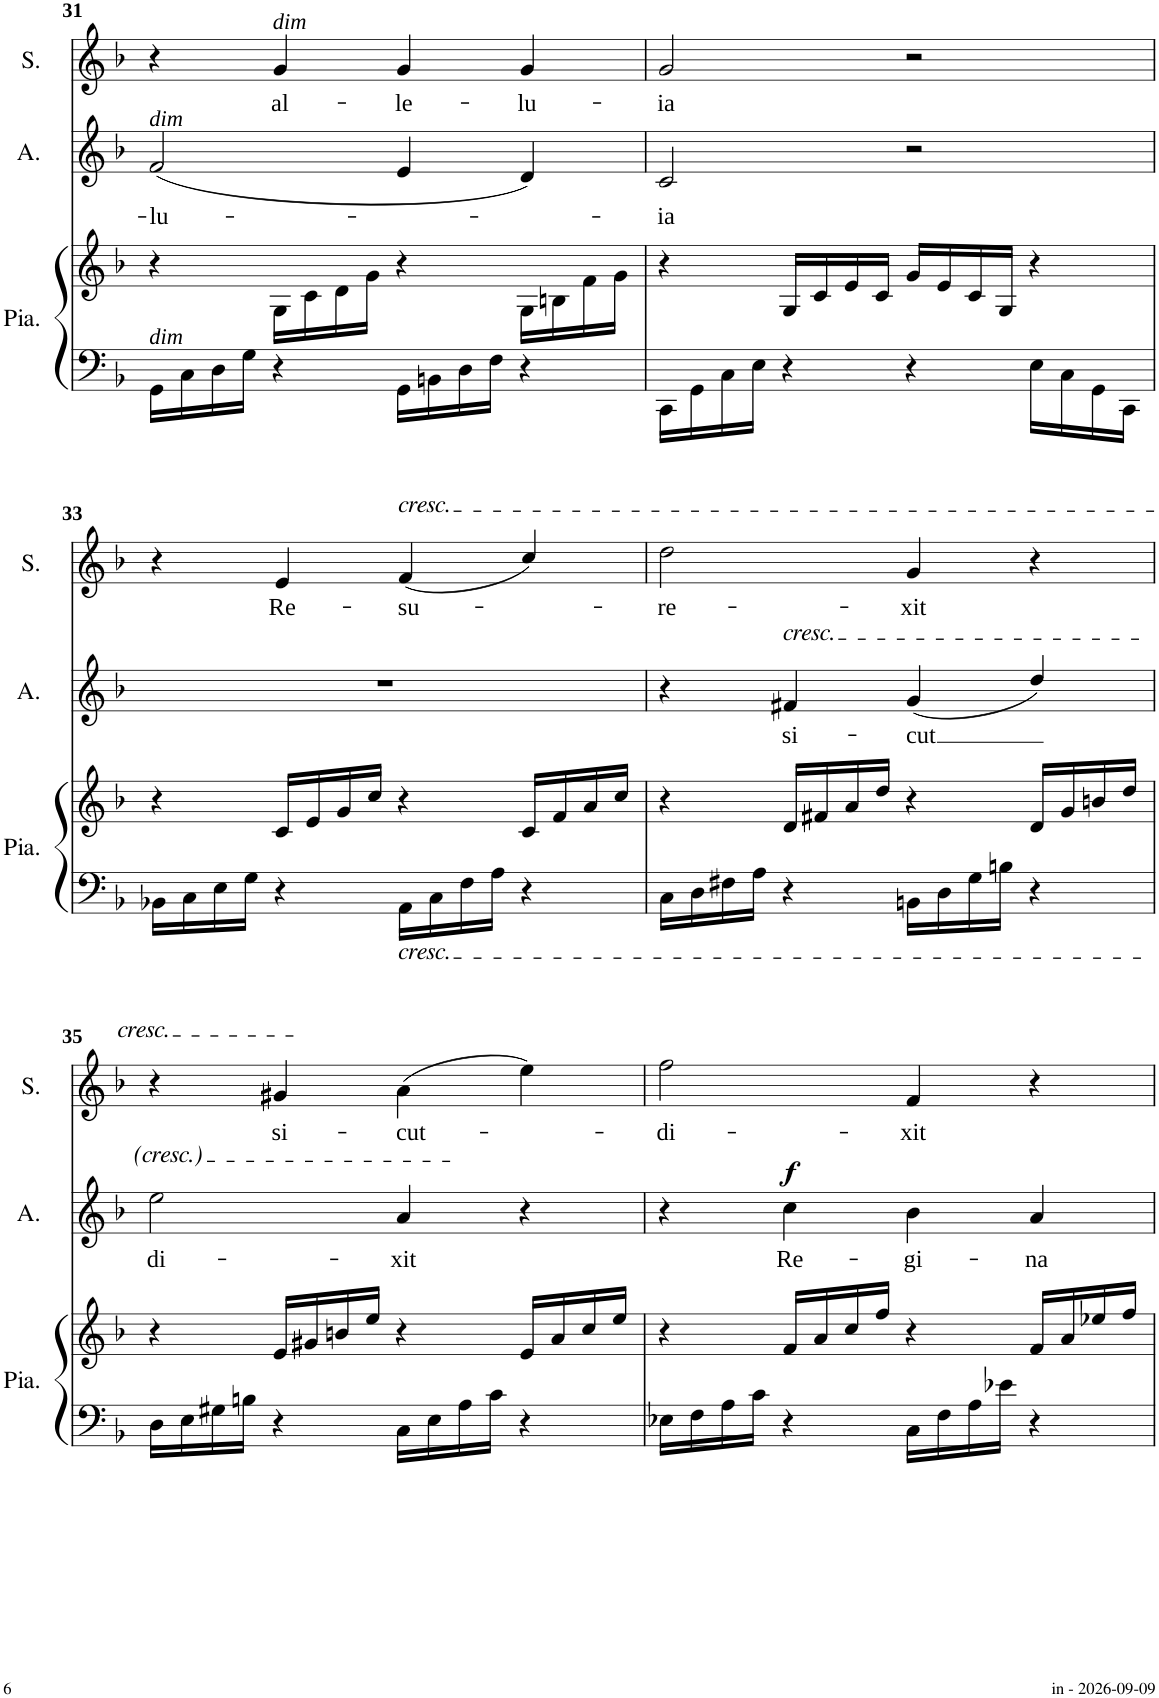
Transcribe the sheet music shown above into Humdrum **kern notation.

**kern	**kern	**kern	**text	**dynam	**kern	**text
*part3	*part3	*part2	*part2	*part2	*part1	*part1
*staff4	*staff3	*staff2	*staff2	*staff2	*staff1	*staff1
*I"Piano	*	*I"Alto	*	*	*I"Soprano	*
*I'Pia.	*	*I'A.	*	*	*I'S.	*
!!LO:PB:g=z
*clefF4	*clefG2	*clefG2	*	*	*clefG2	*
*k[b-]	*k[b-]	*k[b-]	*	*	*k[b-]	*
*M2/2	*M2/2	*M2/2	*	*	*M2/2	*
*met(c|)	*met(c|)	*met(c|)	*	*	*met(c|)	*
=31	=31	=31	=31	=31	=31	=31
!	!	!LO:TX:a:i:t=dim	!	!	!	!
!LO:TX:a:i:t=dim	!	!	!	!	!	!
!	!	!	!LO:LY:b	!	!	!
16GG\LL	4r	(2f/	-lu-	.	4r	.
16C\	.	.	.	.	.	.
16D\	.	.	.	.	.	.
16G\JJ	.	.	.	.	.	.
!	!	!	!	!	!LO:TX:a:i:t=dim	!
!	!	!	!	!	!	!LO:LY:b
4r	16G\LL	.	.	.	4g/	al-
.	16c\	.	.	.	.	.
.	16d\	.	.	.	.	.
.	16g\JJ	.	.	.	.	.
!	!	!	!	!	!	!LO:LY:b
16GG\LL	4r	4e/	.	.	4g/	-le-
16BBn\	.	.	.	.	.	.
16D\	.	.	.	.	.	.
16F\JJ	.	.	.	.	.	.
!	!	!	!	!	!	!LO:LY:b
4r	16G\LL	4d/)	.	.	4g/	-lu-
.	16Bn\	.	.	.	.	.
.	16f\	.	.	.	.	.
.	16g\JJ	.	.	.	.	.
=32	=32	=32	=32	=32	=32	=32
!	!	!	!LO:LY:b	!	!	!LO:LY:b
16CC\LL	4r	2c/	-ia	.	2g/	-ia
16GG\	.	.	.	.	.	.
16C\	.	.	.	.	.	.
16E\JJ	.	.	.	.	.	.
4r	16G/LL	.	.	.	.	.
.	16c/	.	.	.	.	.
.	16e/	.	.	.	.	.
.	16c/JJ	.	.	.	.	.
4r	16g/LL	2r	.	.	2r	.
.	16e/	.	.	.	.	.
.	16c/	.	.	.	.	.
.	16G/JJ	.	.	.	.	.
16E\LL	4r	.	.	.	.	.
16C\	.	.	.	.	.	.
16GG\	.	.	.	.	.	.
16CC\JJ	.	.	.	.	.	.
!!LO:LB:g=z
=33	=33	=33	=33	=33	=33	=33
16BB-X\LL	4r	1r	.	.	4r	.
16C\	.	.	.	.	.	.
16E\	.	.	.	.	.	.
16G\JJ	.	.	.	.	.	.
!	!	!	!	!	!	!LO:LY:b
4r	16c/LL	.	.	.	4e/	Re-
.	16e/	.	.	.	.	.
.	16g/	.	.	.	.	.
.	16cc/JJ	.	.	.	.	.
!	!	!	!	!	!LO:TX:a:i:t=cresc.	!
!LO:TX:b:i:t=cresc.	!	!	!	!	!	!
!	!	!	!	!	!	!LO:LY:b
16AA\LL	4r	.	.	.	(4f/	-su-
16C\	.	.	.	.	.	.
16F\	.	.	.	.	.	.
16A\JJ	.	.	.	.	.	.
4r	16c/LL	.	.	.	4cc/)	.
.	16f/	.	.	.	.	.
.	16a/	.	.	.	.	.
.	16cc/JJ	.	.	.	.	.
=34	=34	=34	=34	=34	=34	=34
!	!	!	!	!	!	!LO:LY:b
16C\LL	4r	4r	.	.	2dd\	-re-
16D\	.	.	.	.	.	.
16F#X\	.	.	.	.	.	.
16A\JJ	.	.	.	.	.	.
!	!	!LO:TX:a:i:t=cresc.	!	!	!	!
!	!	!	!LO:LY:b	!	!	!
4r	16d/LL	4f#X/	si-	.	.	.
.	16f#X/	.	.	.	.	.
.	16a/	.	.	.	.	.
.	16dd/JJ	.	.	.	.	.
!	!	!	!LO:LY:b	!	!	!LO:LY:b
16BBn\LL	4r	(4g/	-cut	.	4g/	-xit
16D\	.	.	.	.	.	.
16G\	.	.	.	.	.	.
16Bn\JJ	.	.	.	.	.	.
4r	16d/LL	4dd/)	.	.	4r	.
.	16g/	.	.	.	.	.
.	16bn/	.	.	.	.	.
.	16dd/JJ	.	.	.	.	.
!!LO:LB:g=z
=35	=35	=35	=35	=35	=35	=35
!	!	!	!	!	!LO:TX:a:i:t=cresc.	!
!	!	!	!LO:LY:b	!	!	!
16D\LL	4r	2ee\	di-	.	4r	.
16E\	.	.	.	.	.	.
16G#X\	.	.	.	.	.	.
16Bn\JJ	.	.	.	.	.	.
!	!	!	!	!	!	!LO:LY:b
4r	16e/LL	.	.	.	4g#X/	si-
.	16g#X/	.	.	.	.	.
.	16bn/	.	.	.	.	.
.	16ee/JJ	.	.	.	.	.
!	!	!	!LO:LY:b	!	!	!LO:LY:b
16C\LL	4r	4a/	-xit	.	(4a\	-cut-
16E\	.	.	.	.	.	.
16A\	.	.	.	.	.	.
16c\JJ	.	.	.	.	.	.
4r	16e/LL	4r	.	.	4ee\)	.
.	16a/	.	.	.	.	.
.	16cc/	.	.	.	.	.
.	16ee/JJ	.	.	.	.	.
=36	=36	=36	=36	=36	=36	=36
!	!	!	!	!	!	!LO:LY:b
16E-X\LL	4r	4r	.	.	2ff\	-di-
16F\	.	.	.	.	.	.
16A\	.	.	.	.	.	.
16c\JJ	.	.	.	.	.	.
!	!	!	!LO:LY:b	!LO:DY:a	!	!
4r	16f/LL	4cc\	Re-	f	.	.
.	16a/	.	.	.	.	.
.	16cc/	.	.	.	.	.
.	16ff/JJ	.	.	.	.	.
!	!	!	!LO:LY:b	!	!	!LO:LY:b
16C\LL	4r	4b-\	-gi-	.	4f/	-xit
16F\	.	.	.	.	.	.
16A\	.	.	.	.	.	.
16e-X\JJ	.	.	.	.	.	.
!	!	!	!LO:LY:b	!	!	!
4r	16f/LL	4a/	-na	.	4r	.
.	16a/	.	.	.	.	.
.	16ee-X/	.	.	.	.	.
.	16ff/JJ	.	.	.	.	.
=	=	=	=	=	=	=
*-	*-	*-	*-	*-	*-	*-
